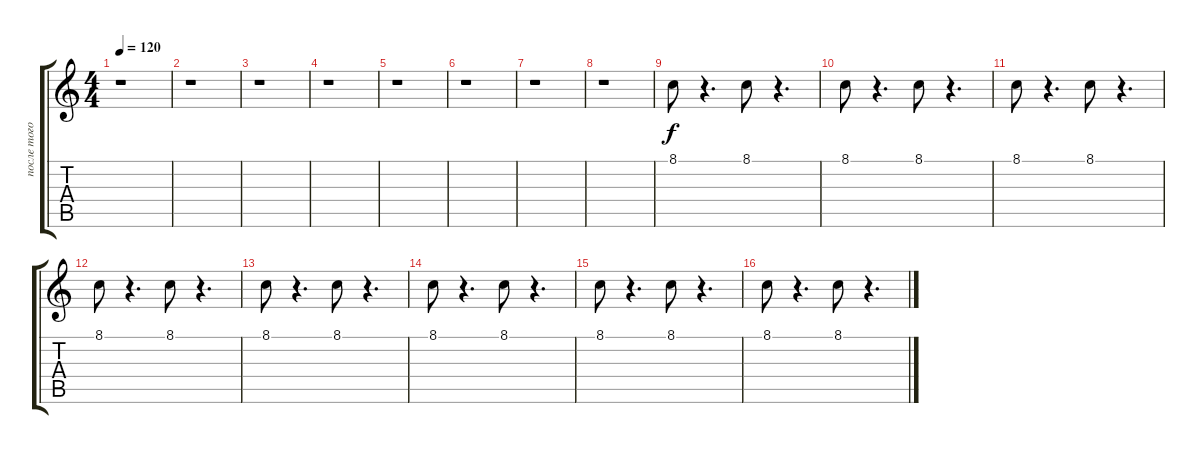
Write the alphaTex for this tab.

\track ("после того, как" "после того") {instrument synthdrum}
\staff {score tabs}
\tuning (E4 B3 G3 D3 A2 E2) {hide}
\ts (4 4)
\tempo 120
\clef g2
\ks c
r.1{dy f instrument synthdrum} |
r.1 |
r.1 |
r.1 |
r.1 |
r.1 |
r.1 |
r.1 |
8.1.8 r.4{d} 8.1.8 r.4{d} |
8.1.8 r.4{d} 8.1.8 r.4{d} |
8.1.8 r.4{d} 8.1.8 r.4{d} |
8.1.8 r.4{d} 8.1.8 r.4{d} |
8.1.8 r.4{d} 8.1.8 r.4{d} |
8.1.8 r.4{d} 8.1.8 r.4{d} |
8.1.8 r.4{d} 8.1.8 r.4{d} |
8.1.8 r.4{d} 8.1.8 r.4{d}
